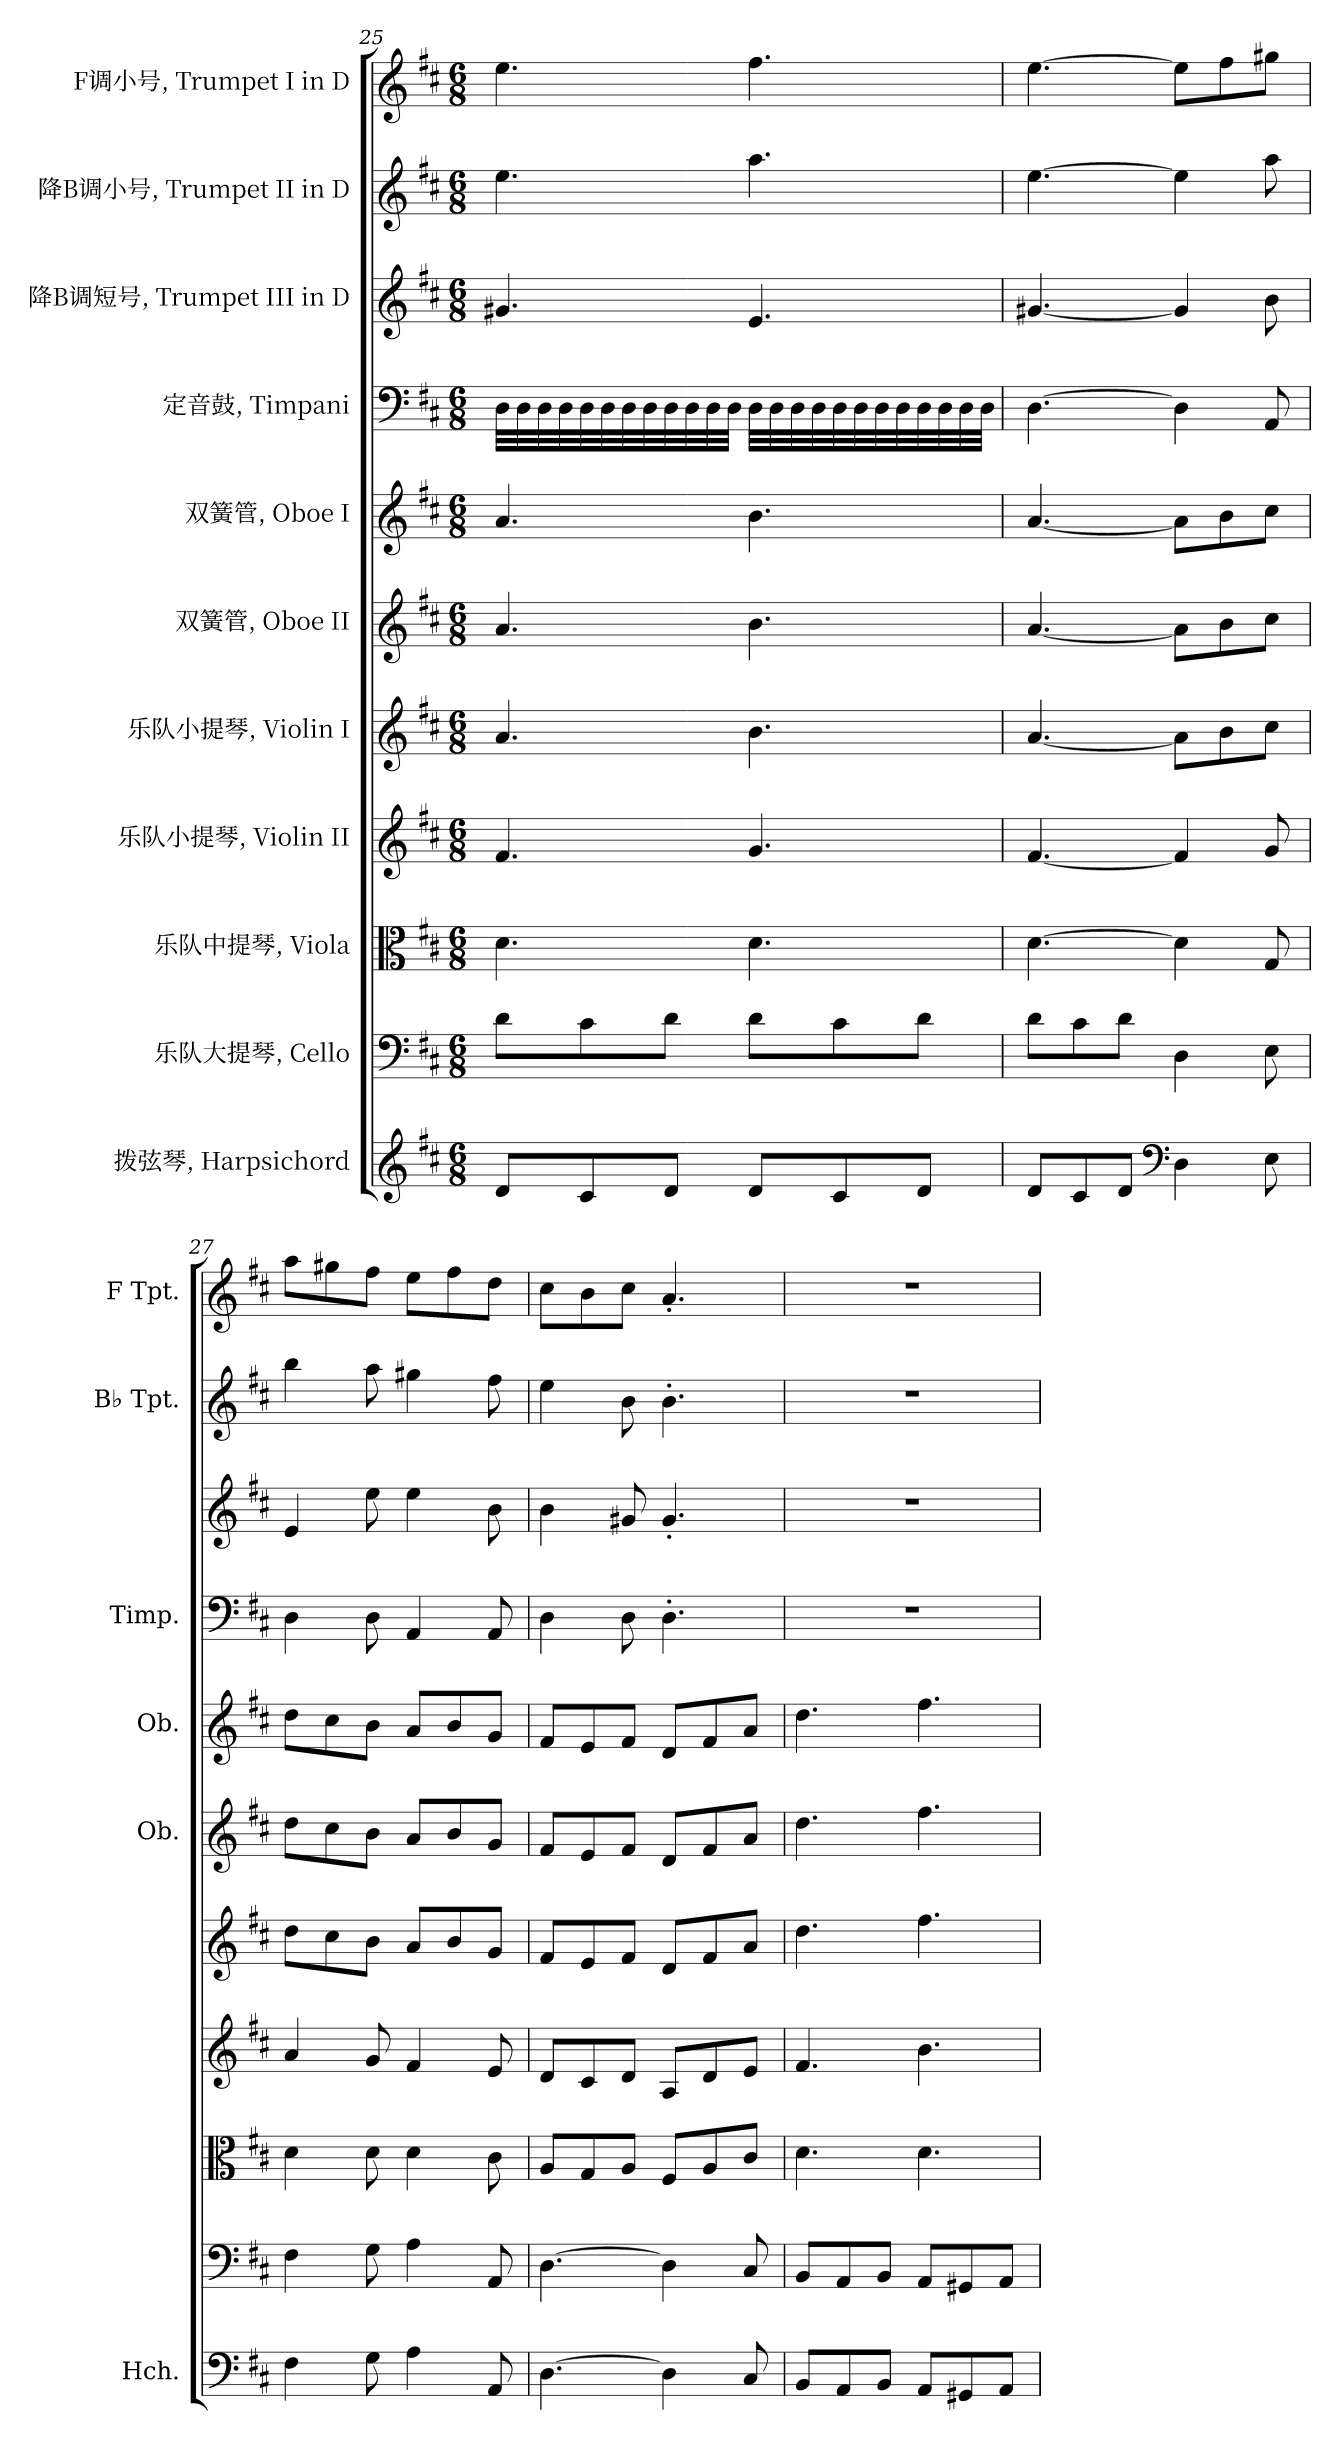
**kern	**kern	**kern	**kern	**kern	**kern	**kern	**kern	**kern	**kern	**kern
*part11	*part10	*part9	*part8	*part7	*part6	*part5	*part4	*part3	*part2	*part1
*staff11	*staff10	*staff9	*staff8	*staff7	*staff6	*staff5	*staff4	*staff3	*staff2	*staff1
*I"拨弦琴, Harpsichord	*I"乐队大提琴, Cello	*I"乐队中提琴, Viola	*I"乐队小提琴, Violin II	*I"乐队小提琴, Violin I	*I"双簧管, Oboe II	*I"双簧管, Oboe I	*I"定音鼓, Timpani	*I"降B调短号, Trumpet III in D	*I"降B调小号, Trumpet II in D	*I"F调小号, Trumpet I in D
*I'Hch.	*	*	*	*	*I'Ob.	*I'Ob.	*I'Timp.	*	*I'B♭ Tpt.	*I'F Tpt.
!!LO:PB:g=z
*clefG2	*clefF4	*clefC3	*clefG2	*clefG2	*clefG2	*clefG2	*clefF4	*clefG2	*clefG2	*clefG2
*	*	*	*	*	*	*	*	*ITrd1c2	*ITrd1c2	*ITrd-3c-5
*k[f#c#]	*k[f#c#]	*k[f#c#]	*k[f#c#]	*k[f#c#]	*k[f#c#]	*k[f#c#]	*k[f#c#]	*k[]	*k[]	*k[f#]
*M6/8	*M6/8	*M6/8	*M6/8	*M6/8	*M6/8	*M6/8	*M6/8	*M6/8	*M6/8	*M6/8
=25	=25	=25	=25	=25	=25	=25	=25	=25	=25	=25
8d/L	8d\L	4.d\	4.f#/	4.a/	4.a/	4.a/	32D\LLL	4.f#X/	4.dd\	4.aa\
.	.	.	.	.	.	.	32D\	.	.	.
.	.	.	.	.	.	.	32D\	.	.	.
.	.	.	.	.	.	.	32D\	.	.	.
8c#/	8c#\	.	.	.	.	.	32D\	.	.	.
.	.	.	.	.	.	.	32D\	.	.	.
.	.	.	.	.	.	.	32D\	.	.	.
.	.	.	.	.	.	.	32D\	.	.	.
8d/J	8d\J	.	.	.	.	.	32D\	.	.	.
.	.	.	.	.	.	.	32D\	.	.	.
.	.	.	.	.	.	.	32D\	.	.	.
.	.	.	.	.	.	.	32D\JJJ	.	.	.
8d/L	8d\L	4.d\	4.g/	4.b\	4.b\	4.b\	32D\LLL	4.d/	4.gg\	4.bb\
.	.	.	.	.	.	.	32D\	.	.	.
.	.	.	.	.	.	.	32D\	.	.	.
.	.	.	.	.	.	.	32D\	.	.	.
8c#/	8c#\	.	.	.	.	.	32D\	.	.	.
.	.	.	.	.	.	.	32D\	.	.	.
.	.	.	.	.	.	.	32D\	.	.	.
.	.	.	.	.	.	.	32D\	.	.	.
8d/J	8d\J	.	.	.	.	.	32D\	.	.	.
.	.	.	.	.	.	.	32D\	.	.	.
.	.	.	.	.	.	.	32D\	.	.	.
.	.	.	.	.	.	.	32D\JJJ	.	.	.
=26	=26	=26	=26	=26	=26	=26	=26	=26	=26	=26
8d/L	8d\L	[4.d\	[4.f#/	[4.a/	[4.a/	[4.a/	[4.D\	[4.f#X/	[4.dd\	[4.aa\
8c#/	8c#\	.	.	.	.	.	.	.	.	.
8d/J	8d\J	.	.	.	.	.	.	.	.	.
*clefF4	*	*	*	*	*	*	*	*	*	*
4D\	4D\	4d\]	4f#/]	8a\L]	8a\L]	8a\L]	4D\]	4f#/]	4dd\]	8aa\L]
.	.	.	.	8b\	8b\	8b\	.	.	.	8bb\
8E\	8E\	8G/	8g/	8cc#\J	8cc#\J	8cc#\J	8AA/	8a\	8gg\	8ccc#X\J
!!LO:PB:g=z
=27	=27	=27	=27	=27	=27	=27	=27	=27	=27	=27
4F#\	4F#\	4d\	4a/	8dd\L	8dd\L	8dd\L	4D\	4d/	4aa\	8ddd\L
.	.	.	.	8cc#\	8cc#\	8cc#\	.	.	.	8ccc#X\
8G\	8G\	8d\	8g/	8b\J	8b\J	8b\J	8D\	8dd\	8gg\	8bb\J
4A\	4A\	4d\	4f#/	8a/L	8a/L	8a/L	4AA/	4dd\	4ff#X\	8aa\L
.	.	.	.	8b/	8b/	8b/	.	.	.	8bb\
8AA/	8AA/	8c#\	8e/	8g/J	8g/J	8g/J	8AA/	8a\	8ee\	8gg\J
=28	=28	=28	=28	=28	=28	=28	=28	=28	=28	=28
[4.D\	[4.D\	8A/L	8d/L	8f#/L	8f#/L	8f#/L	4D\	4a\	4dd\	8ff#\L
.	.	8G/	8c#/	8e/	8e/	8e/	.	.	.	8ee\
.	.	8A/J	8d/J	8f#/J	8f#/J	8f#/J	8D\	8f#X/	8a\	8ff#\J
4D\]	4D\]	8F#/L	8A/L	8d/L	8d/L	8d/L	4.D'\	4.f#'/	4.a'\	4.dd'/
.	.	8A/	8d/	8f#/	8f#/	8f#/	.	.	.	.
8C#/	8C#/	8c#/J	8e/J	8a/J	8a/J	8a/J	.	.	.	.
=29	=29	=29	=29	=29	=29	=29	=29	=29	=29	=29
8BB/L	8BB/L	4.d\	4.f#/	4.dd\	4.dd\	4.dd\	2.r	2.r	2.r	2.r
8AA/	8AA/	.	.	.	.	.	.	.	.	.
8BB/J	8BB/J	.	.	.	.	.	.	.	.	.
8AA/L	8AA/L	4.d\	4.b\	4.ff#\	4.ff#\	4.ff#\	.	.	.	.
8GG#X/	8GG#X/	.	.	.	.	.	.	.	.	.
8AA/J	8AA/J	.	.	.	.	.	.	.	.	.
=	=	=	=	=	=	=	=	=	=	=
*-	*-	*-	*-	*-	*-	*-	*-	*-	*-	*-
